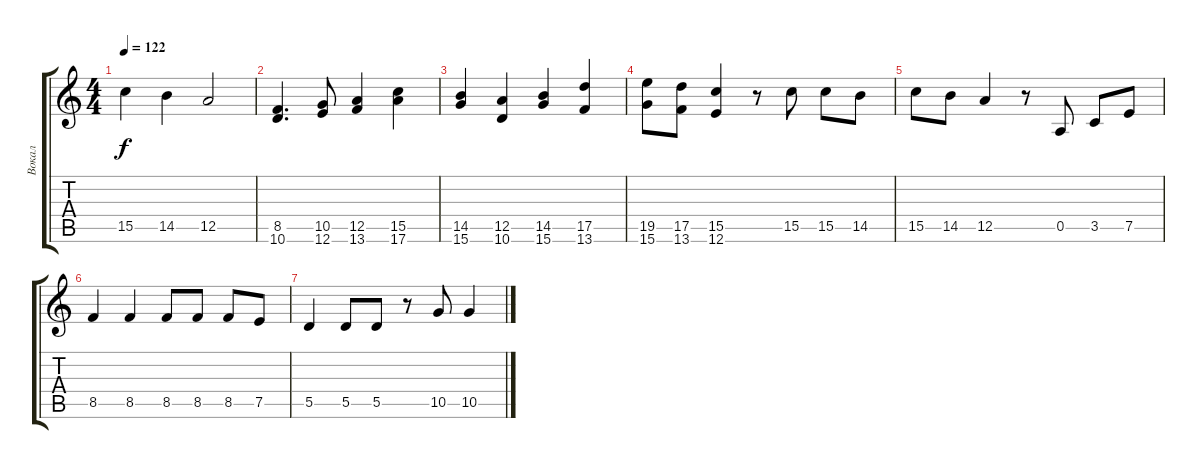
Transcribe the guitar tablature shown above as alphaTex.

\track ("Вокал" "Вокал") {instrument distortionguitar}
\staff {score tabs}
\tuning (E4 B3 G3 D3 A2 E2) {hide}
\ts (4 4)
\tempo 122
\clef g2
\ks c
15.5.4{dy f} 14.5.4 12.5.2 |
(8.5 10.6).4{d} (10.5 12.6).8 (12.5 13.6).4 (15.5 17.6).4 |
(14.5 15.6).4 (12.5 10.6).4 (14.5 15.6).4 (17.5 13.6).4 |
(19.5 15.6).8 (17.5 13.6).8 (15.5 12.6).4 r.8 15.5.8 15.5.8 14.5.8 |
15.5.8 14.5.8 12.5.4 r.8 0.5.8 3.5.8 7.5.8 |
8.5.4 8.5.4 8.5.8 8.5.8 8.5.8 7.5.8 |
5.5.4 5.5.8 5.5.8 r.8 10.5.8 10.5.4
